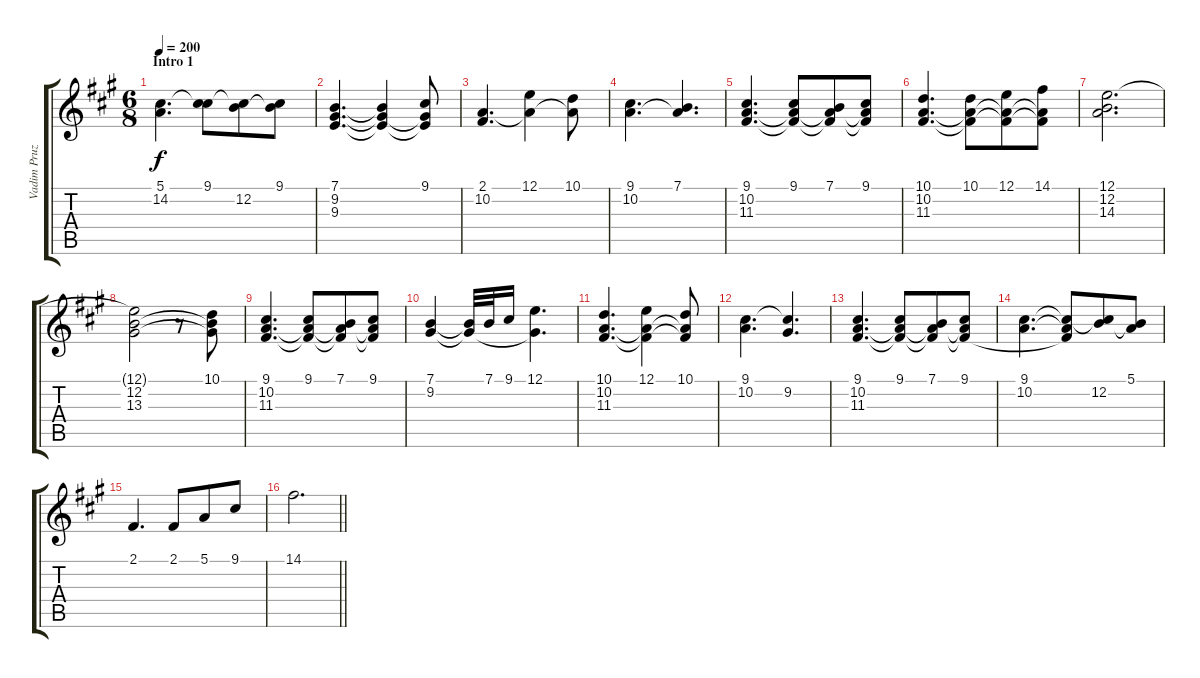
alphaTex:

\track ("Vadim Pruzhanov | Keyboard 1" "Vadim Pruz") {instrument electricgrandpiano}
\staff {score tabs}
\tuning (E4 B3 G3 D3 A2 E2) {hide}
\ts (6 8)
\section ("" "Intro 1")
\tempo 200
\tempo 138
\tempo 200
\clef g2
\ks a
(5.1 14.2).4{d dy f instrument electricgrandpiano} (9.1 14.2{t}).8 (9.1{t} 12.2).8 (9.1 12.2{t}).8 |
(7.1 9.2 9.3).4{d} (7.1{t} 9.2{t} 9.3{t}).4 (9.1 9.2{t} 9.3{t}).8 |
(2.1 10.2).4{d} (12.1 10.2{t}).4 (10.1 10.2{t}).8 |
(9.1 10.2).4{d} (7.1 10.2{t}).4{d} |
(9.1 10.2 11.3).4{d} (9.1 10.2{t} 11.3{t}).8 (7.1 10.2{t} 11.3{t}).8 (9.1 10.2{t} 11.3{t}).8 |
(10.1 10.2 11.3).4{d} (10.1 10.2{t} 11.3{t}).8 (12.1 10.2{t} 11.3{t}).8 (14.1 10.2{t} 11.3{t}).8 |
(12.1 12.2 14.3).2{d} |
(12.1{t} 12.2 13.3).2 r.8 (10.1 12.2{t} 13.3{t}).8 |
(9.1 10.2 11.3).4{d} (9.1 10.2{t} 11.3{t}).8 (7.1 10.2{t} 11.3{t}).8 (9.1 10.2{t} 11.3{t}).8 |
(7.1 9.2).4 (7.1{t} 9.2{t}).32 7.1.32 9.1.16 (12.1 9.2{t}).4{d} |
(10.1 10.2 11.3).4{d} (12.1 10.2{t} 11.3{t}).4 (10.1 10.2{t} 11.3{t}).8 |
(9.1 10.2).4{d} (9.1{t} 9.2).4{d} |
(9.1 10.2 11.3).4{d} (9.1 10.2{t} 11.3{t}).8 (7.1 10.2{t} 11.3{t}).8 (9.1 10.2{t} 11.3{t}).8 |
(9.1 10.2).4{d} (9.1{t} 10.2{t} 11.3{t}).8 (9.1{t} 12.2).8 (5.1 12.2{t}).8 |
2.1.4{d} 2.1.8 5.1.8 9.1.8 |
\barLineRight lightlight
14.1.2{d}
